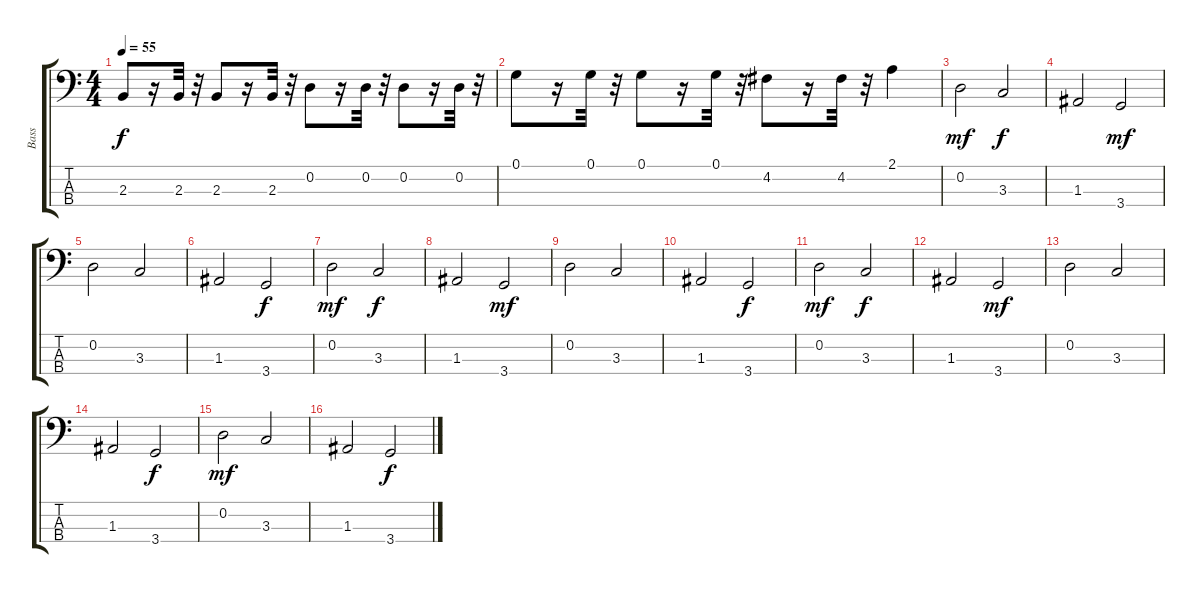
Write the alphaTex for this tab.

\track ("Bass                " "Bass      ") {instrument electricbassfinger}
\staff {score tabs}
\tuning (G2 D2 A1 E1) {hide}
\ts (4 4)
\tempo 55
\clef f4
\ks c
2.3.8{dy f} r.16 2.3.32 r.32 2.3.8 r.16 2.3.32 r.32 0.2.8 r.16 0.2.32 r.32 0.2.8 r.16 0.2.32 r.32 |
0.1.8 r.16 0.1.32 r.32 0.1.8 r.16 0.1.32 r.32 4.2.8 r.16 4.2.32 r.32 2.1.4 |
0.2.2{dy mf} 3.3.2{dy f} |
1.3.2 3.4.2{dy mf} |
0.2.2 3.3.2 |
1.3.2 3.4.2{dy f} |
0.2.2{dy mf} 3.3.2{dy f} |
1.3.2 3.4.2{dy mf} |
0.2.2 3.3.2 |
1.3.2 3.4.2{dy f} |
0.2.2{dy mf} 3.3.2{dy f} |
1.3.2 3.4.2{dy mf} |
0.2.2 3.3.2 |
1.3.2 3.4.2{dy f} |
0.2.2{dy mf} 3.3.2 |
1.3.2 3.4.2{dy f}
